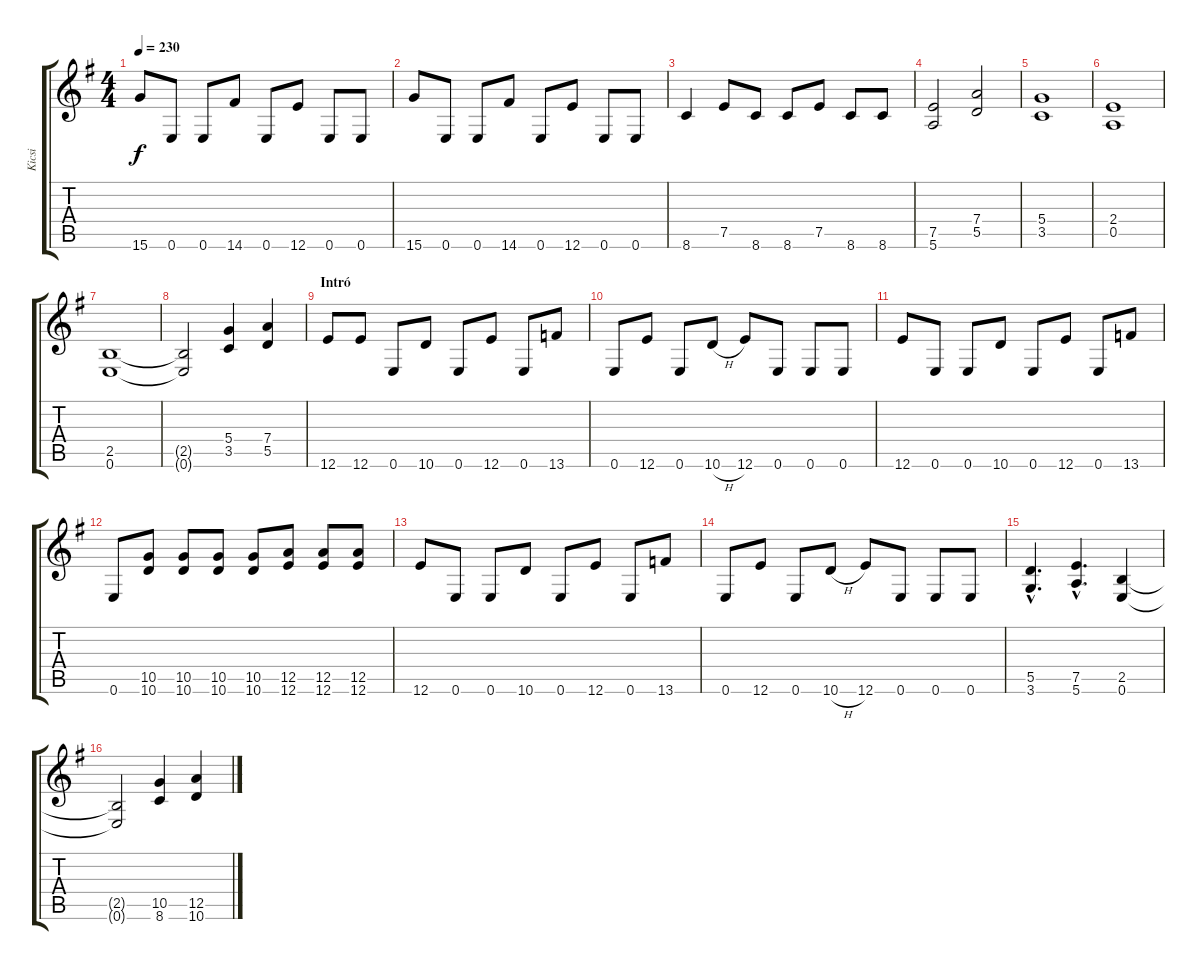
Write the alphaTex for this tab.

\track ("Kicsi" "Kicsi") {instrument distortionguitar}
\staff {score tabs}
\tuning (E4 B3 G3 D3 A2 E2) {hide}
\ts (4 4)
\tempo 230
\clef g2
\ks eminor
15.6.8{dy f} 0.6.8 0.6.8 14.6.8 0.6.8 12.6.8 0.6.8 0.6.8 |
15.6.8 0.6.8 0.6.8 14.6.8 0.6.8 12.6.8 0.6.8 0.6.8 |
8.6.4 7.5.8 8.6.8 8.6.8 7.5.8 8.6.8 8.6.8 |
(7.5 5.6).2 (7.4 5.5).2 |
(5.4 3.5).1 |
(2.4 0.5).1 |
(2.5 0.6).1 |
(2.5{t} 0.6{t}).2 (5.4 3.5).4 (7.4 5.5).4 |
\section ("" "Intró")
12.6.8 12.6.8 0.6.8 10.6.8 0.6.8 12.6.8 0.6.8 13.6.8 |
0.6.8 12.6.8 0.6.8 10.6{h}.8 12.6.8 0.6.8 0.6.8 0.6.8 |
12.6.8 0.6.8 0.6.8 10.6.8 0.6.8 12.6.8 0.6.8 13.6.8 |
0.6.8 (10.5 10.6).8 (10.5 10.6).8 (10.5 10.6).8 (10.5 10.6).8 (12.5 12.6).8 (12.5 12.6).8 (12.5 12.6).8 |
12.6.8 0.6.8 0.6.8 10.6.8 0.6.8 12.6.8 0.6.8 13.6.8 |
0.6.8 12.6.8 0.6.8 10.6{h}.8 12.6.8 0.6.8 0.6.8 0.6.8 |
(5.5{hac} 3.6{hac}).4{d} (7.5{hac} 5.6{hac}).4{d} (2.5 0.6).4 |
(2.5{t} 0.6{t}).2 (10.5 8.6).4 (12.5 10.6).4
